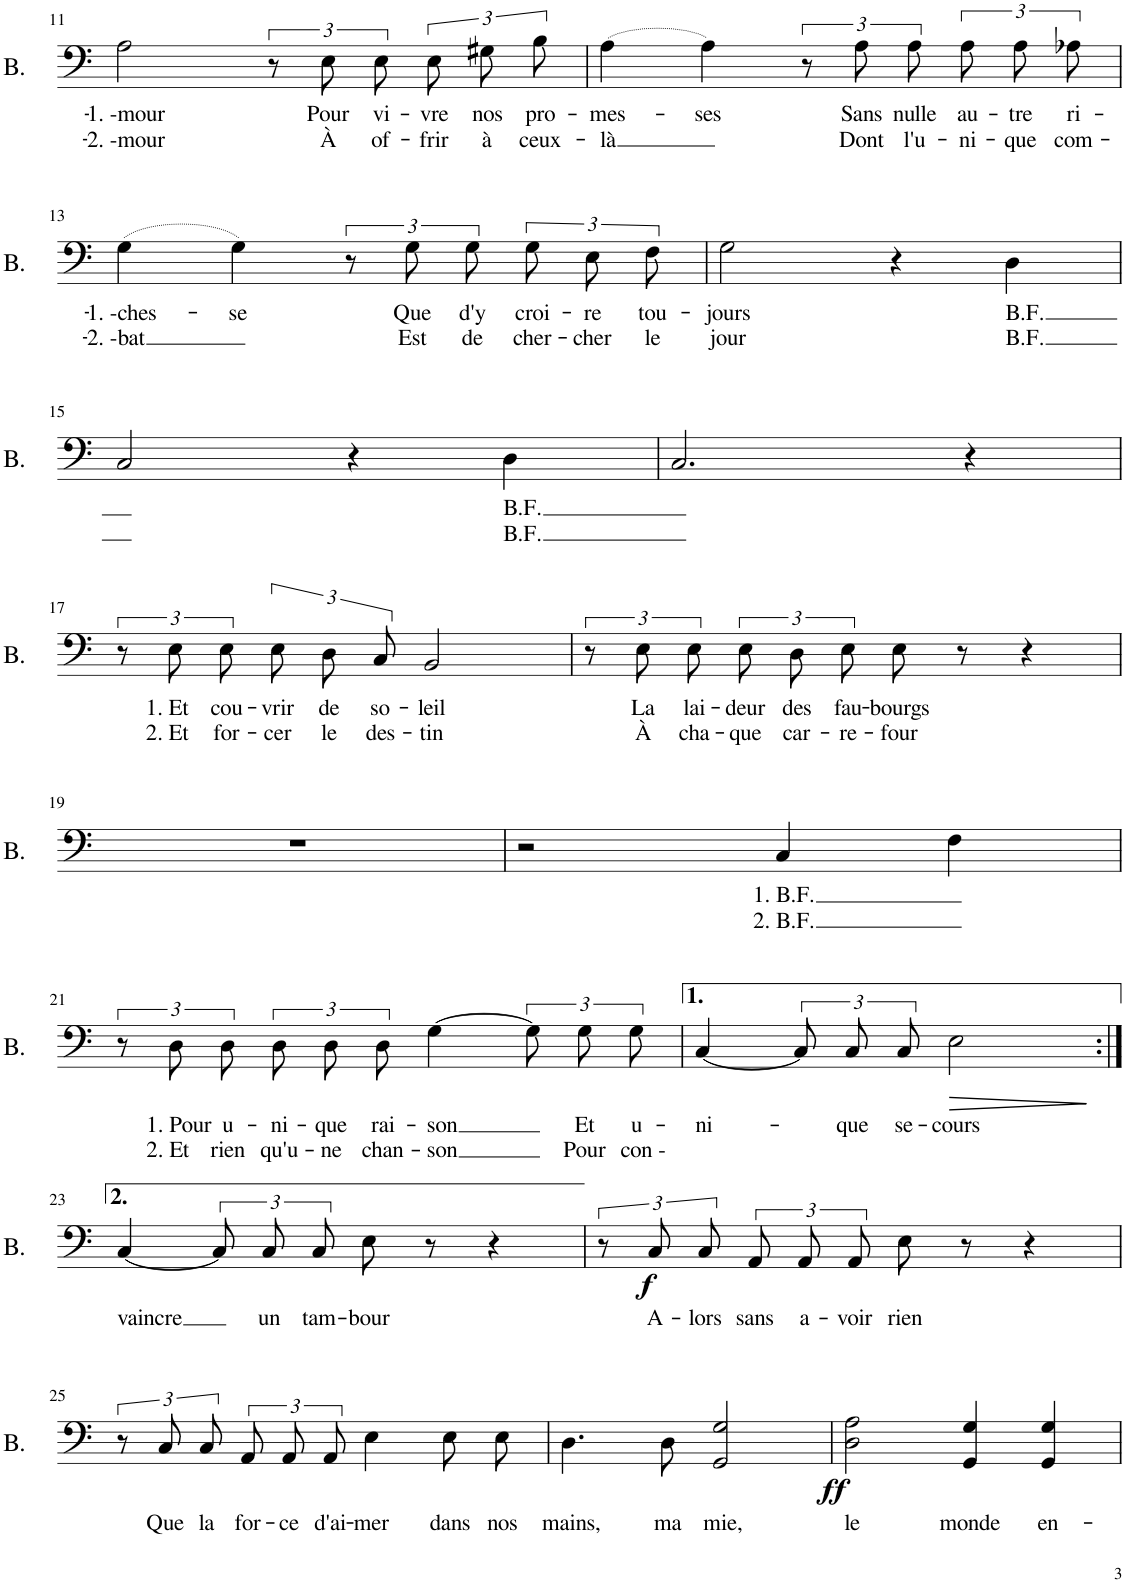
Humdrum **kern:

**kern	**text	**text	**dynam
*part1	*part1	*part1	*part1
*staff1	*staff1	*staff1	*staff1
*I"B.	*	*	*
*I'B.	*	*	*
!!LO:PB:g=z
*clefF4	*	*	*
*k[]	*	*	*
*M4/4	*	*	*
*met(c)	*	*	*
=11	=11	=11	=11
!	!LO:LY:b	!LO:LY:b	!
2A\	1. -mour	-2. -mour	.
12r	.	.	.
!	!LO:LY:b	!LO:LY:b	!
12E\L	Pour	À	.
!	!LO:LY:b	!LO:LY:b	!
12E\J	vi-	of-	.
!	!LO:LY:b	!LO:LY:b	!
12E\L	-vre	-frir	.
!	!LO:LY:b	!LO:LY:b	!
12G#X\	nos	à	.
!	!LO:LY:b	!LO:LY:b	!
12B\J	pro-	ceux-	.
=12	=12	=12	=12
!LO:T:dot	!LO:LY:b	!LO:LY:b	!
[4A\	-mes-	-là	.
!	!LO:LY:b	!	!
4A\]	-ses	.	.
12r	.	.	.
!	!LO:LY:b	!LO:LY:b	!
12A\L	Sans	Dont	.
!	!LO:LY:b	!LO:LY:b	!
12A\J	nulle	l'u-	.
!	!LO:LY:b	!LO:LY:b	!
12A\L	au-	-ni-	.
!	!LO:LY:b	!LO:LY:b	!
12A\	-tre	-que	.
!	!LO:LY:b	!LO:LY:b	!
12A-X\J	ri-	com-	.
!!LO:LB:g=z
=13	=13	=13	=13
!	!LO:LY:b	!LO:LY:b	!
(4G\	-1. -ches-	-2. -bat	.
!	!LO:LY:b	!	!
4G\)	-se	.	.
12r	.	.	.
!	!LO:LY:b	!LO:LY:b	!
12G\L	Que	Est	.
!	!LO:LY:b	!LO:LY:b	!
12G\J	d'y	de	.
!	!LO:LY:b	!LO:LY:b	!
12G\L	croi-	cher-	.
!	!LO:LY:b	!LO:LY:b	!
12E\	-re	-cher	.
!	!LO:LY:b	!LO:LY:b	!
12F\J	tou-	le	.
=14	=14	=14	=14
!	!LO:LY:b	!LO:LY:b	!
2G\	-jours	jour	.
4r	.	.	.
!	!LO:LY:b	!LO:LY:b	!
4D\	B.F.	B.F.	.
!!LO:LB:g=z
=15	=15	=15	=15
2C/	.	.	.
4r	.	.	.
!	!LO:LY:b	!LO:LY:b	!
4D\	B.F.	B.F.	.
=16	=16	=16	=16
2.C/	.	.	.
4r	.	.	.
!!LO:LB:g=z
=17	=17	=17	=17
12r	.	.	.
!	!LO:LY:b	!LO:LY:b	!
12E\L	1. Et	2. Et	.
!	!LO:LY:b	!LO:LY:b	!
12E\J	cou-	for-	.
!	!LO:LY:b	!LO:LY:b	!
12E\L	-vrir	-cer	.
!	!LO:LY:b	!LO:LY:b	!
12D\	de	le	.
!	!LO:LY:b	!LO:LY:b	!
12C\J	so-	des-	.
!	!LO:LY:b	!LO:LY:b	!
2BB/	-leil	-tin	.
=18	=18	=18	=18
12r	.	.	.
!	!LO:LY:b	!LO:LY:b	!
12E\L	La	À	.
!	!LO:LY:b	!LO:LY:b	!
12E\J	lai-	cha-	.
!	!LO:LY:b	!LO:LY:b	!
12E\L	-deur	-que	.
!	!LO:LY:b	!LO:LY:b	!
12D\	des	car-	.
!	!LO:LY:b	!LO:LY:b	!
12E\J	fau-	-re-	.
!	!LO:LY:b	!LO:LY:b	!
8E\	-bourgs	-four	.
8r	.	.	.
4r	.	.	.
!!LO:LB:g=z
=19	=19	=19	=19
1r	.	.	.
=20	=20	=20	=20
2r	.	.	.
!	!LO:LY:b	!LO:LY:b	!
4C/	1. B.F.	2. B.F.	.
4F\	.	.	.
!!LO:LB:g=z
=21	=21	=21	=21
12r	.	.	.
!	!LO:LY:b	!LO:LY:b	!
12D\L	1. Pour	2. Et	.
!	!LO:LY:b	!LO:LY:b	!
12D\J	u-	rien	.
!	!LO:LY:b	!LO:LY:b	!
12D\L	-ni-	qu'u-	.
!	!LO:LY:b	!LO:LY:b	!
12D\	-que	-ne	.
!	!LO:LY:b	!LO:LY:b	!
12D\J	rai-	chan-	.
!	!LO:LY:b	!LO:LY:b	!
[4G\	-son	-son	.
12G\L]	.	.	.
!	!LO:LY:b	!LO:LY:b	!
12G\	Et	Pour	.
!	!LO:LY:b	!LO:LY:b	!
12G\J	u-	con -	.
=22	=22	=22	=22
!	!LO:LY:b	!	!
[4C/	-ni-	.	.
12C/L]	.	.	.
!	!LO:LY:b	!	!
12C/	-que	.	.
!	!LO:LY:b	!	!
12C/J	se-	.	.
!	!LO:LY:b	!	!LO:HP:b
2E\	-cours	.	>
.	.	.	]
!!LO:LB:g=z
=23:|!	=23:|!	=23:|!	=23:|!
!	!LO:LY:b	!	!
[4C/	-vaincre	.	.
12C/L]	.	.	.
!	!LO:LY:b	!	!
12C/	un	.	.
!	!LO:LY:b	!	!
12C/J	tam-	.	.
!	!LO:LY:b	!	!
8E\	-bour	.	.
8r	.	.	.
4r	.	.	.
=24	=24	=24	=24
12r	.	.	.
!	!LO:LY:b	!	!LO:DY:b
12C/L	A-	.	f
!	!LO:LY:b	!	!
12C/J	-lors	.	.
!	!LO:LY:b	!	!
12AA/L	sans	.	.
!	!LO:LY:b	!	!
12AA/	a-	.	.
!	!LO:LY:b	!	!
12AA/J	-voir	.	.
!	!LO:LY:b	!	!
8E\	rien	.	.
8r	.	.	.
4r	.	.	.
!!LO:LB:g=z
=25	=25	=25	=25
12r	.	.	.
!	!LO:LY:b	!	!
12C/L	Que	.	.
!	!LO:LY:b	!	!
12C/J	la	.	.
!	!LO:LY:b	!	!
12AA/L	for-	.	.
!	!LO:LY:b	!	!
12AA/	-ce	.	.
!	!LO:LY:b	!	!
12AA/J	d'ai-	.	.
!	!LO:LY:b	!	!
4E\	-mer	.	.
!	!LO:LY:b	!	!
8E\L	dans	.	.
!	!LO:LY:b	!	!
8E\J	nos	.	.
=26	=26	=26	=26
!	!LO:LY:b	!	!
4.D\	mains,	.	.
!	!LO:LY:b	!	!
8D\	ma	.	.
!	!LO:LY:b	!	!
2GG/ 2G/	mie,	.	.
=27	=27	=27	=27
!	!LO:LY:b	!	!LO:DY:b
2D\ 2A\	le	.	ff
!	!LO:LY:b	!	!
4GG/ 4G/	monde	.	.
!	!LO:LY:b	!	!
4GG/ 4G/	en-	.	.
=	=	=	=
*-	*-	*-	*-
